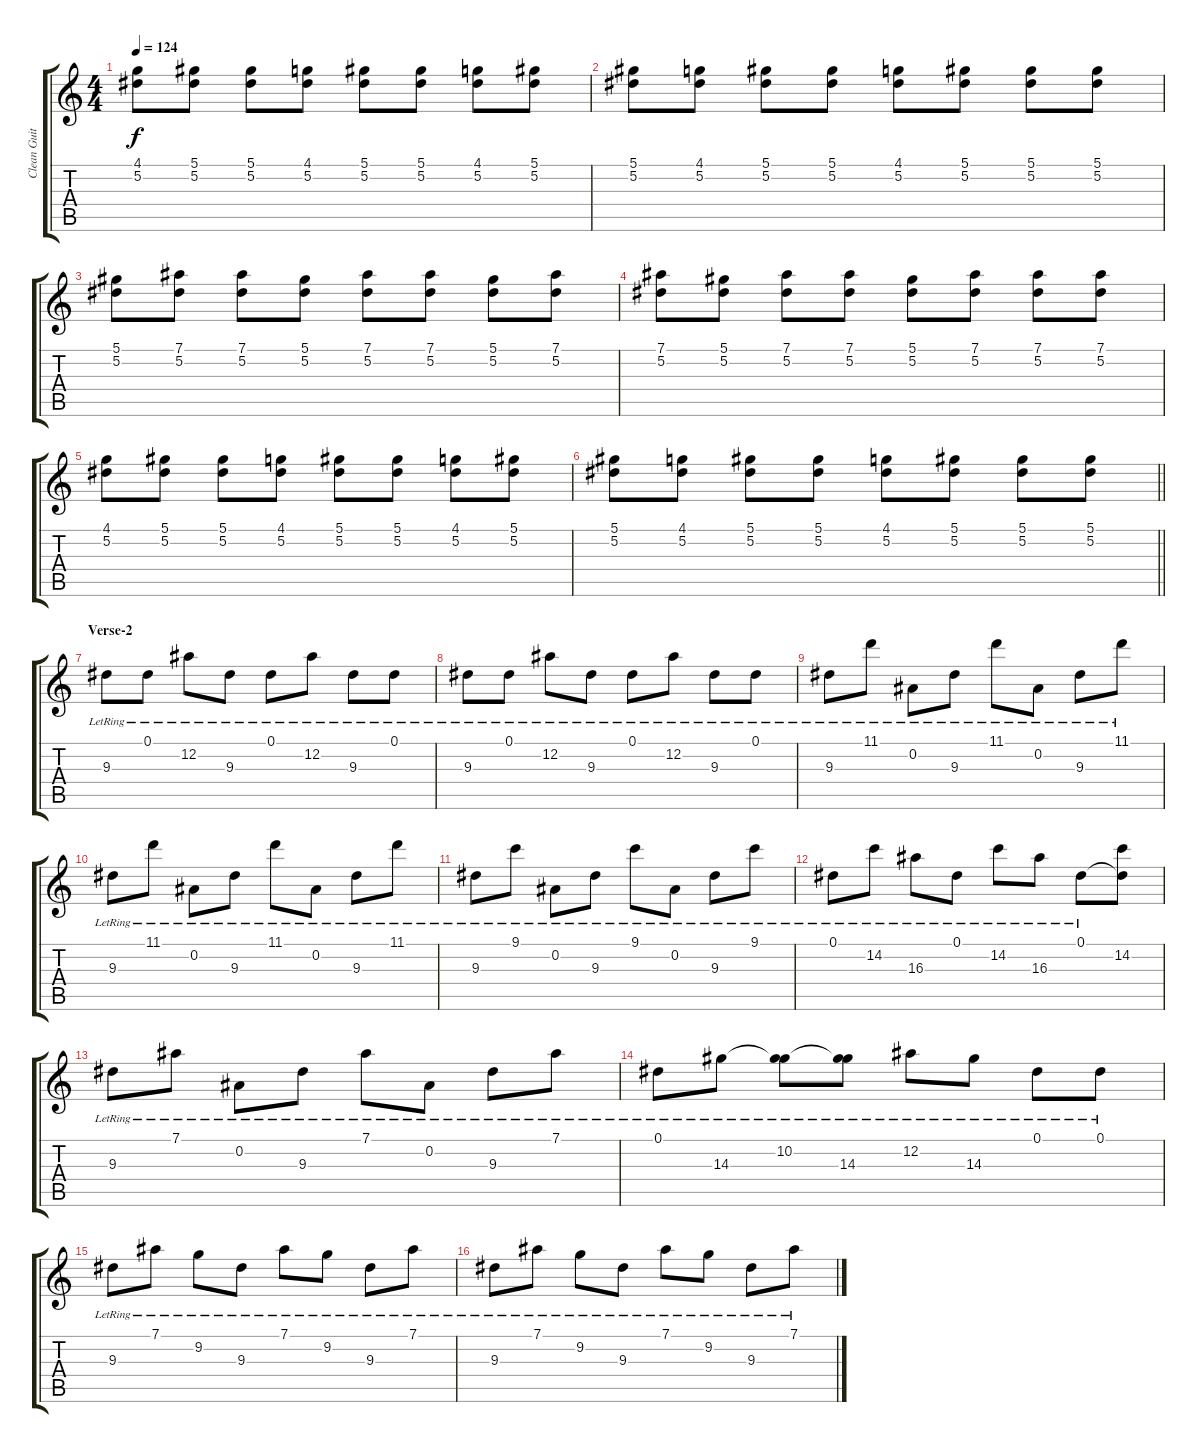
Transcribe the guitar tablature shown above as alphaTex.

\track ("Clean Guitar 1" "Clean Guit") {instrument electricguitarclean}
\staff {score tabs}
\tuning (Eb4 Bb3 Gb3 Db3 Ab2 Eb2) {hide}
\ts (4 4)
\tempo 124
\clef g2
\ks c
(4.1 5.2).8{dy f} (5.1 5.2).8 (5.1 5.2).8 (4.1 5.2).8 (5.1 5.2).8 (5.1 5.2).8 (4.1 5.2).8 (5.1 5.2).8 |
(5.1 5.2).8 (4.1 5.2).8 (5.1 5.2).8 (5.1 5.2).8 (4.1 5.2).8 (5.1 5.2).8 (5.1 5.2).8 (5.1 5.2).8 |
(5.1 5.2).8 (7.1 5.2).8 (7.1 5.2).8 (5.1 5.2).8 (7.1 5.2).8 (7.1 5.2).8 (5.1 5.2).8 (7.1 5.2).8 |
(7.1 5.2).8 (5.1 5.2).8 (7.1 5.2).8 (7.1 5.2).8 (5.1 5.2).8 (7.1 5.2).8 (7.1 5.2).8 (7.1 5.2).8 |
(4.1 5.2).8 (5.1 5.2).8 (5.1 5.2).8 (4.1 5.2).8 (5.1 5.2).8 (5.1 5.2).8 (4.1 5.2).8 (5.1 5.2).8 |
\barLineRight lightlight
(5.1 5.2).8 (4.1 5.2).8 (5.1 5.2).8 (5.1 5.2).8 (4.1 5.2).8 (5.1 5.2).8 (5.1 5.2).8 (5.1 5.2).8 |
\section ("" "Verse-2")
9.3{lr}.8 0.1{lr}.8 12.2{lr}.8 9.3{lr}.8 0.1{lr}.8 12.2{lr}.8 9.3{lr}.8 0.1{lr}.8 |
9.3{lr}.8 0.1{lr}.8 12.2{lr}.8 9.3{lr}.8 0.1{lr}.8 12.2{lr}.8 9.3{lr}.8 0.1{lr}.8 |
9.3{lr}.8 11.1{lr}.8 0.2{lr}.8 9.3{lr}.8 11.1{lr}.8 0.2{lr}.8 9.3{lr}.8 11.1{lr}.8 |
9.3{lr}.8 11.1{lr}.8 0.2{lr}.8 9.3{lr}.8 11.1{lr}.8 0.2{lr}.8 9.3{lr}.8 11.1{lr}.8 |
9.3{lr}.8 9.1{lr}.8 0.2{lr}.8 9.3{lr}.8 9.1{lr}.8 0.2{lr}.8 9.3{lr}.8 9.1{lr}.8 |
0.1{lr}.8 14.2{lr}.8 16.3{lr}.8 0.1{lr}.8 14.2{lr}.8 16.3{lr}.8 0.1{lr}.8 (0.1{t} 14.2).8 |
9.3{lr}.8 7.1{lr}.8 0.2{lr}.8 9.3{lr}.8 7.1{lr}.8 0.2{lr}.8 9.3{lr}.8 7.1{lr}.8 |
0.1{lr}.8 14.3{lr}.8 (10.2{lr} 14.3{t}).8 (10.2{t} 14.3{lr}).8 12.2{lr}.8 14.3{lr}.8 0.1{lr}.8 0.1{lr}.8 |
9.3{lr}.8 7.1{lr}.8 9.2{lr}.8 9.3{lr}.8 7.1{lr}.8 9.2{lr}.8 9.3{lr}.8 7.1{lr}.8 |
9.3{lr}.8 7.1{lr}.8 9.2{lr}.8 9.3{lr}.8 7.1{lr}.8 9.2{lr}.8 9.3{lr}.8 7.1{lr}.8
